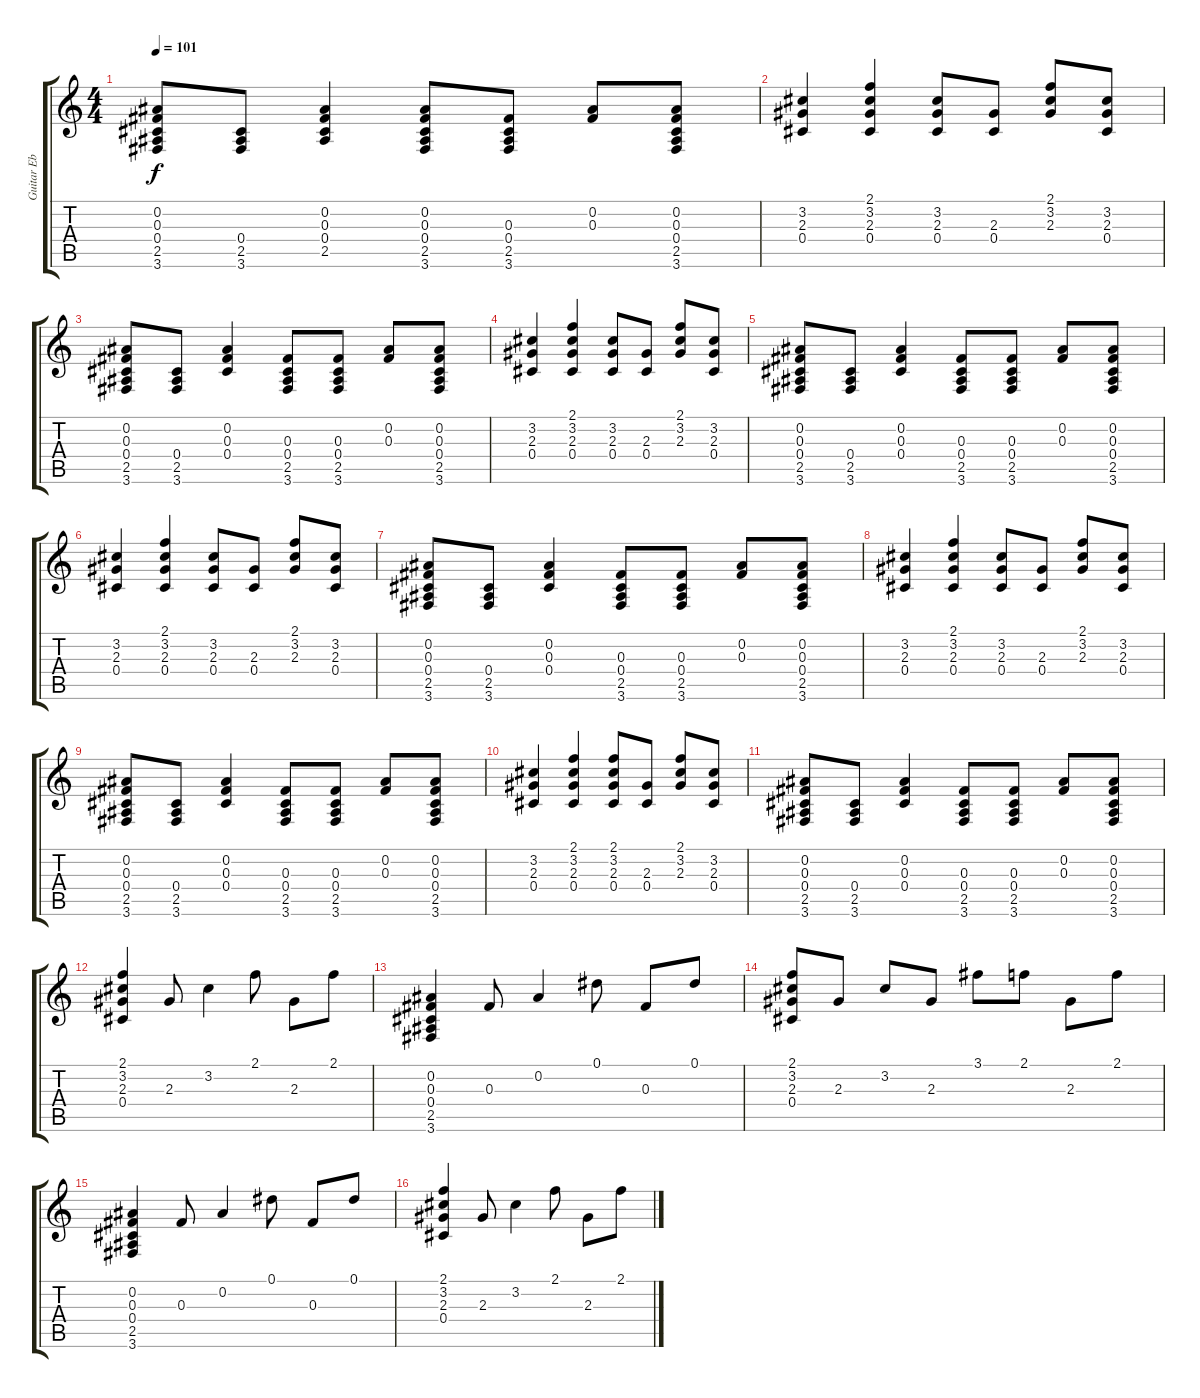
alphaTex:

\track ("Guitar Eb 1" "Guitar Eb ") {instrument electricguitarjazz}
\staff {score tabs}
\tuning (Eb4 Bb3 Gb3 Db3 Ab2 Eb2) {hide}
\ts (4 4)
\tempo 101
\clef g2
\ks c
(0.2 0.3 0.4 2.5 3.6).8{dy f} (0.4 2.5 3.6).8 (0.2 0.3 0.4 2.5).4 (0.2 0.3 0.4 2.5 3.6).8 (0.3 0.4 2.5 3.6).8 (0.2 0.3).8 (0.2 0.3 0.4 2.5 3.6).8 |
(3.2 2.3 0.4).4 (2.1 3.2 2.3 0.4).4 (3.2 2.3 0.4).8 (2.3 0.4).8 (2.1 3.2 2.3).8 (3.2 2.3 0.4).8 |
(0.2 0.3 0.4 2.5 3.6).8 (0.4 2.5 3.6).8 (0.2 0.3 0.4).4 (0.3 0.4 2.5 3.6).8 (0.3 0.4 2.5 3.6).8 (0.2 0.3).8 (0.2 0.3 0.4 2.5 3.6).8 |
(3.2 2.3 0.4).4 (2.1 3.2 2.3 0.4).4 (3.2 2.3 0.4).8 (2.3 0.4).8 (2.1 3.2 2.3).8 (3.2 2.3 0.4).8 |
(0.2 0.3 0.4 2.5 3.6).8 (0.4 2.5 3.6).8 (0.2 0.3 0.4).4 (0.3 0.4 2.5 3.6).8 (0.3 0.4 2.5 3.6).8 (0.2 0.3).8 (0.2 0.3 0.4 2.5 3.6).8 |
(3.2 2.3 0.4).4 (2.1 3.2 2.3 0.4).4 (3.2 2.3 0.4).8 (2.3 0.4).8 (2.1 3.2 2.3).8 (3.2 2.3 0.4).8 |
(0.2 0.3 0.4 2.5 3.6).8 (0.4 2.5 3.6).8 (0.2 0.3 0.4).4 (0.3 0.4 2.5 3.6).8 (0.3 0.4 2.5 3.6).8 (0.2 0.3).8 (0.2 0.3 0.4 2.5 3.6).8 |
(3.2 2.3 0.4).4 (2.1 3.2 2.3 0.4).4 (3.2 2.3 0.4).8 (2.3 0.4).8 (2.1 3.2 2.3).8 (3.2 2.3 0.4).8 |
(0.2 0.3 0.4 2.5 3.6).8 (0.4 2.5 3.6).8 (0.2 0.3 0.4).4 (0.3 0.4 2.5 3.6).8 (0.3 0.4 2.5 3.6).8 (0.2 0.3).8 (0.2 0.3 0.4 2.5 3.6).8 |
(3.2 2.3 0.4).4 (2.1 3.2 2.3 0.4).4 (2.1 3.2 2.3 0.4).8 (2.3 0.4).8 (2.1 3.2 2.3).8 (3.2 2.3 0.4).8 |
(0.2 0.3 0.4 2.5 3.6).8 (0.4 2.5 3.6).8 (0.2 0.3 0.4).4 (0.3 0.4 2.5 3.6).8 (0.3 0.4 2.5 3.6).8 (0.2 0.3).8 (0.2 0.3 0.4 2.5 3.6).8 |
(2.1 3.2 2.3 0.4).4 2.3.8 3.2.4 2.1.8 2.3.8 2.1.8 |
(0.2 0.3 0.4 2.5 3.6).4 0.3.8 0.2.4 0.1.8 0.3.8 0.1.8 |
(2.1 3.2 2.3 0.4).8 2.3.8 3.2.8 2.3.8 3.1.8 2.1.8 2.3.8 2.1.8 |
(0.2 0.3 0.4 2.5 3.6).4 0.3.8 0.2.4 0.1.8 0.3.8 0.1.8 |
(2.1 3.2 2.3 0.4).4 2.3.8 3.2.4 2.1.8 2.3.8 2.1.8
